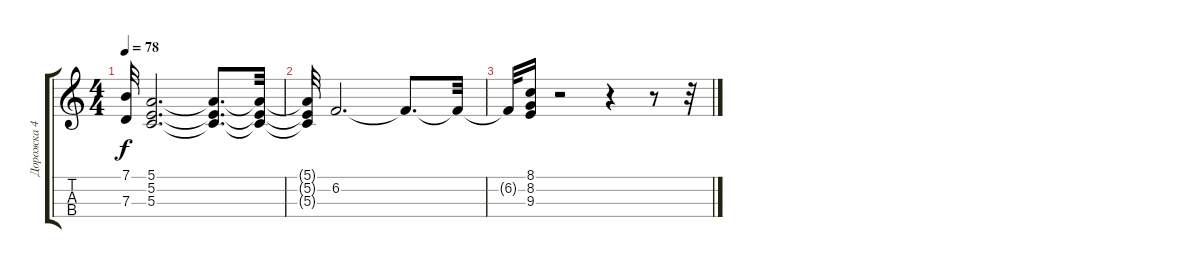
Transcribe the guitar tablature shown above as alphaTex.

\track ("Дорожка 4" "Дорожка 4") {instrument synthstrings1}
\staff {score tabs}
\tuning (E4 B3 G3 D3) {hide}
\ts (4 4)
\tempo 78
\clef g2
\ks c
(7.1{t} 7.3{t}).32{dy f} (5.1 5.2 5.3).2{d} (5.1{t} 5.2{t} 5.3{t}).8{d} (5.1{t} 5.2{t} 5.3{t}).32 |
(5.1{t} 5.2{t} 5.3{t}).32 6.2.2{d} 6.2{t}.8{d} 6.2{t}.32 |
6.2{t}.32 (8.1 8.2 9.3).16 r.2 r.4 r.8 r.32
